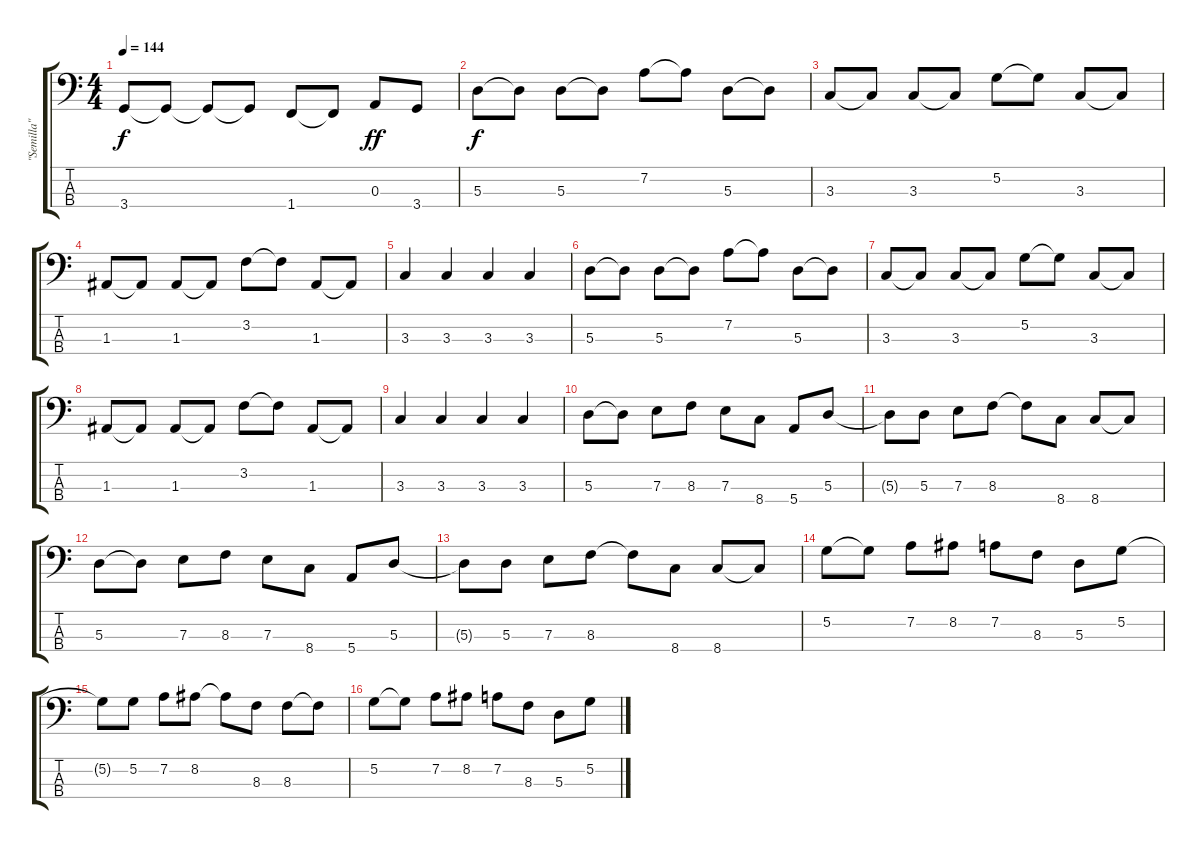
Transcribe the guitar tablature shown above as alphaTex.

\track ("\"Semilla\" Bucciarelli" "\"Semilla\" ") {instrument electricbassfinger}
\staff {score tabs}
\tuning (G2 D2 A1 E1) {hide}
\ts (4 4)
\tempo 144
\clef f4
\ks c
3.4{t}.8{dy f} 3.4{t}.8 3.4{t}.8 3.4{t}.8 1.4.8 1.4{t}.8 0.3.8{dy ff} 3.4.8 |
5.3.8{dy f} 5.3{t}.8 5.3.8 5.3{t}.8 7.2.8 7.2{t}.8 5.3.8 5.3{t}.8 |
3.3.8 3.3{t}.8 3.3.8 3.3{t}.8 5.2.8 5.2{t}.8 3.3.8 3.3{t}.8 |
1.3.8 1.3{t}.8 1.3.8 1.3{t}.8 3.2.8 3.2{t}.8 1.3.8 1.3{t}.8 |
3.3.4 3.3.4 3.3.4 3.3.4 |
5.3.8 5.3{t}.8 5.3.8 5.3{t}.8 7.2.8 7.2{t}.8 5.3.8 5.3{t}.8 |
3.3.8 3.3{t}.8 3.3.8 3.3{t}.8 5.2.8 5.2{t}.8 3.3.8 3.3{t}.8 |
1.3.8 1.3{t}.8 1.3.8 1.3{t}.8 3.2.8 3.2{t}.8 1.3.8 1.3{t}.8 |
3.3.4 3.3.4 3.3.4 3.3.4 |
5.3.8 5.3{t}.8 7.3.8 8.3.8 7.3.8 8.4.8 5.4.8 5.3.8 |
5.3{t}.8 5.3.8 7.3.8 8.3.8 8.3{t}.8 8.4.8 8.4.8 8.4{t}.8 |
5.3.8 5.3{t}.8 7.3.8 8.3.8 7.3.8 8.4.8 5.4.8 5.3.8 |
5.3{t}.8 5.3.8 7.3.8 8.3.8 8.3{t}.8 8.4.8 8.4.8 8.4{t}.8 |
5.2.8 5.2{t}.8 7.2.8 8.2.8 7.2.8 8.3.8 5.3.8 5.2.8 |
5.2{t}.8 5.2.8 7.2.8 8.2.8 8.2{t}.8 8.3.8 8.3.8 8.3{t}.8 |
5.2.8 5.2{t}.8 7.2.8 8.2.8 7.2.8 8.3.8 5.3.8 5.2.8
